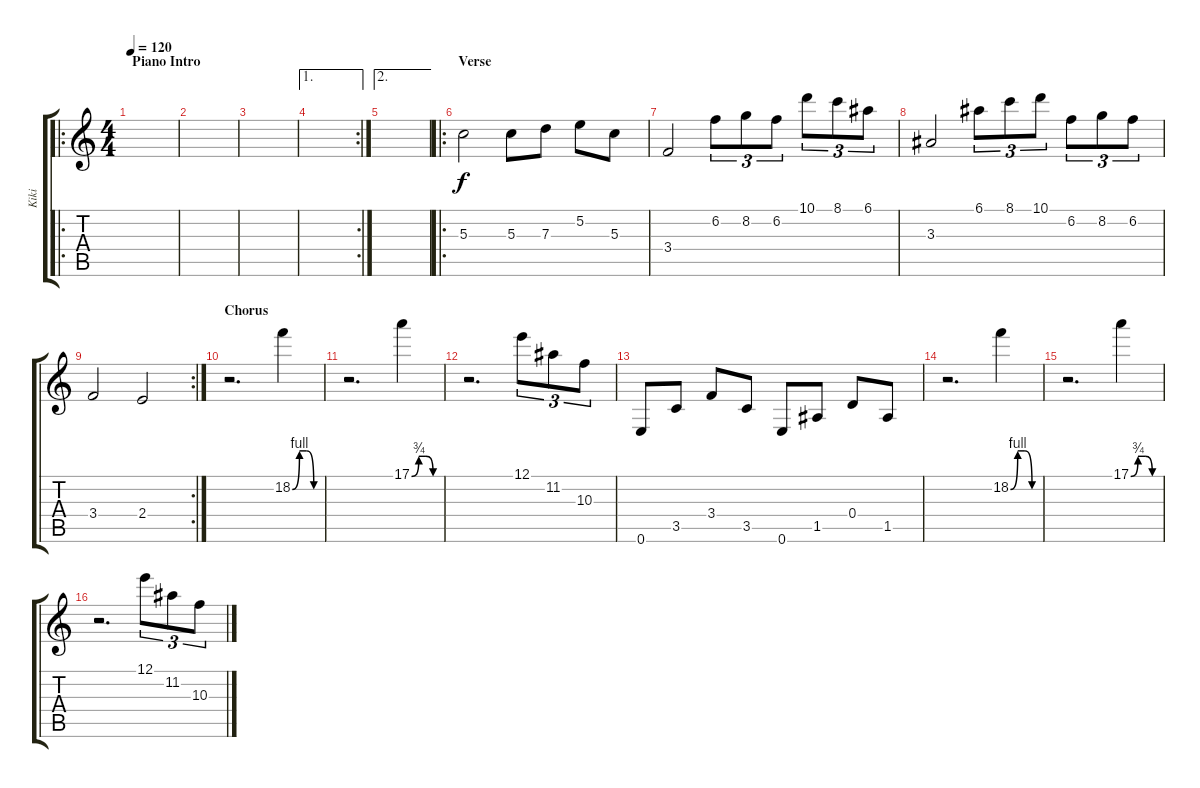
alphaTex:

\track ("Kiki" "Kiki") {instrument acousticguitarsteel}
\staff {score tabs}
\tuning (E4 B3 G3 D3 A2 E2) {hide}
\ro
\ts (4 4)
\section ("" "Piano Intro")
\tempo 120
\clef g2
\ks c
|
|
|
\ae 1
\rc 2
|
\ae 2
|
\ro
\section ("" "Verse")
5.3.2 5.3.8 7.3.8 5.2.8 5.3.8 |
3.4.2 6.2.8{tu (3 2)} 8.2.8{tu (3 2)} 6.2.8{tu (3 2)} 10.1.8{tu (3 2)} 8.1.8{tu (3 2)} 6.1.8{tu (3 2)} |
3.3.2 6.1.8{tu (3 2)} 8.1.8{tu (3 2)} 10.1.8{tu (3 2)} 6.2.8{tu (3 2)} 8.2.8{tu (3 2)} 6.2.8{tu (3 2)} |
\rc 2
3.4.2 2.4.2 |
\section ("" "Chorus")
r.2{d} 18.2{be (custom 0 0 15 4 30 4 45 0 60 0)}.4 |
r.2{d} 17.1{be (custom 0 0 15 3 30 3 45 0 60 0)}.4 |
r.2{d} 12.1.8{tu (3 2)} 11.2.8{tu (3 2)} 10.3.8{tu (3 2)} |
0.6.8 3.5.8 3.4.8 3.5.8 0.6.8 1.5.8 0.4.8 1.5.8 |
r.2{d} 18.2{be (custom 0 0 15 4 30 4 45 0 60 0)}.4 |
r.2{d} 17.1{be (custom 0 0 15 3 30 3 45 0 60 0)}.4 |
r.2{d} 12.1.8{tu (3 2)} 11.2.8{tu (3 2)} 10.3.8{tu (3 2)}
